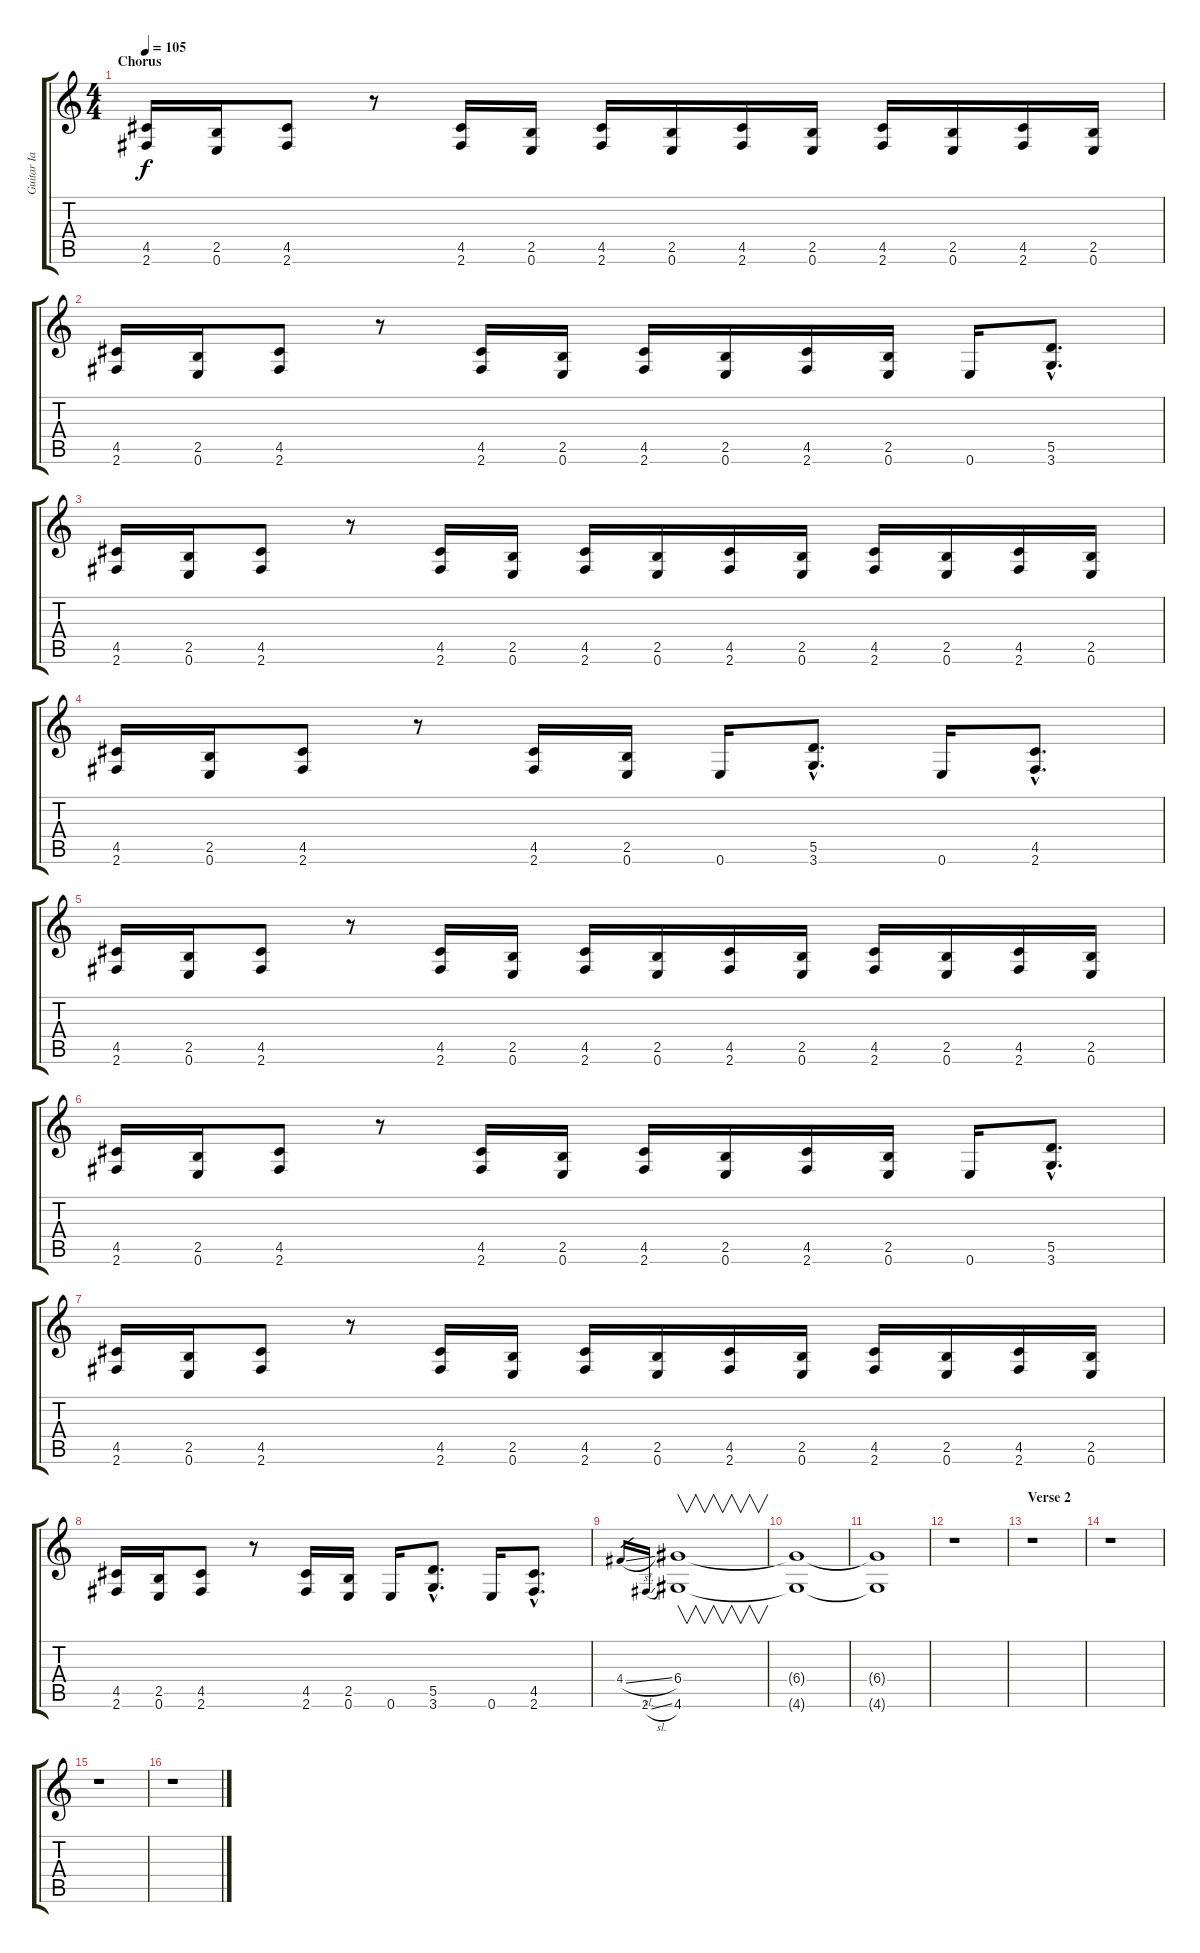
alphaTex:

\track ("Guitar Ia" "Guitar Ia") {instrument overdrivenguitar}
\staff {score tabs}
\tuning (E4 B3 G3 D3 A2 E2) {hide}
\ts (4 4)
\section ("" "Chorus")
\tempo 105
\clef g2
\ks c
(4.5 2.6).16{dy f} (2.5 0.6).16 (4.5 2.6).8 r.8 (4.5 2.6).16 (2.5 0.6).16 (4.5 2.6).16 (2.5 0.6).16 (4.5 2.6).16 (2.5 0.6).16 (4.5 2.6).16 (2.5 0.6).16 (4.5 2.6).16 (2.5 0.6).16 |
(4.5 2.6).16 (2.5 0.6).16 (4.5 2.6).8 r.8 (4.5 2.6).16 (2.5 0.6).16 (4.5 2.6).16 (2.5 0.6).16 (4.5 2.6).16 (2.5 0.6).16 0.6.16{instrument electricguitarmuted} (5.5{hac} 3.6{hac}).8{d instrument overdrivenguitar} |
(4.5 2.6).16 (2.5 0.6).16 (4.5 2.6).8 r.8 (4.5 2.6).16 (2.5 0.6).16 (4.5 2.6).16 (2.5 0.6).16 (4.5 2.6).16 (2.5 0.6).16 (4.5 2.6).16 (2.5 0.6).16 (4.5 2.6).16 (2.5 0.6).16 |
(4.5 2.6).16 (2.5 0.6).16 (4.5 2.6).8 r.8 (4.5 2.6).16 (2.5 0.6).16 0.6.16{instrument electricguitarmuted} (5.5{hac} 3.6{hac}).8{d instrument overdrivenguitar} 0.6.16{instrument electricguitarmuted} (4.5{hac} 2.6{hac}).8{d instrument overdrivenguitar} |
(4.5 2.6).16 (2.5 0.6).16 (4.5 2.6).8 r.8 (4.5 2.6).16 (2.5 0.6).16 (4.5 2.6).16 (2.5 0.6).16 (4.5 2.6).16 (2.5 0.6).16 (4.5 2.6).16 (2.5 0.6).16 (4.5 2.6).16 (2.5 0.6).16 |
(4.5 2.6).16 (2.5 0.6).16 (4.5 2.6).8 r.8 (4.5 2.6).16 (2.5 0.6).16 (4.5 2.6).16 (2.5 0.6).16 (4.5 2.6).16 (2.5 0.6).16 0.6.16{instrument electricguitarmuted} (5.5{hac} 3.6{hac}).8{d instrument overdrivenguitar} |
(4.5 2.6).16 (2.5 0.6).16 (4.5 2.6).8 r.8 (4.5 2.6).16 (2.5 0.6).16 (4.5 2.6).16 (2.5 0.6).16 (4.5 2.6).16 (2.5 0.6).16 (4.5 2.6).16 (2.5 0.6).16 (4.5 2.6).16 (2.5 0.6).16 |
(4.5 2.6).16 (2.5 0.6).16 (4.5 2.6).8 r.8 (4.5 2.6).16 (2.5 0.6).16 0.6.16{instrument electricguitarmuted} (5.5{hac} 3.6{hac}).8{d instrument overdrivenguitar} 0.6.16{instrument electricguitarmuted} (4.5{hac} 2.6{hac}).8{d instrument overdrivenguitar} |
4.4{sl}.16{gr} 2.6{sl}.16{gr} (6.4 4.6).1{v volume 7} |
(6.4{t} 4.6{t}).1{volume 4} |
(6.4{t} 4.6{t}).1{volume 0} |
r.1 |
\section ("" "Verse 2")
r.1{volume 10} |
r.1 |
r.1 |
r.1
